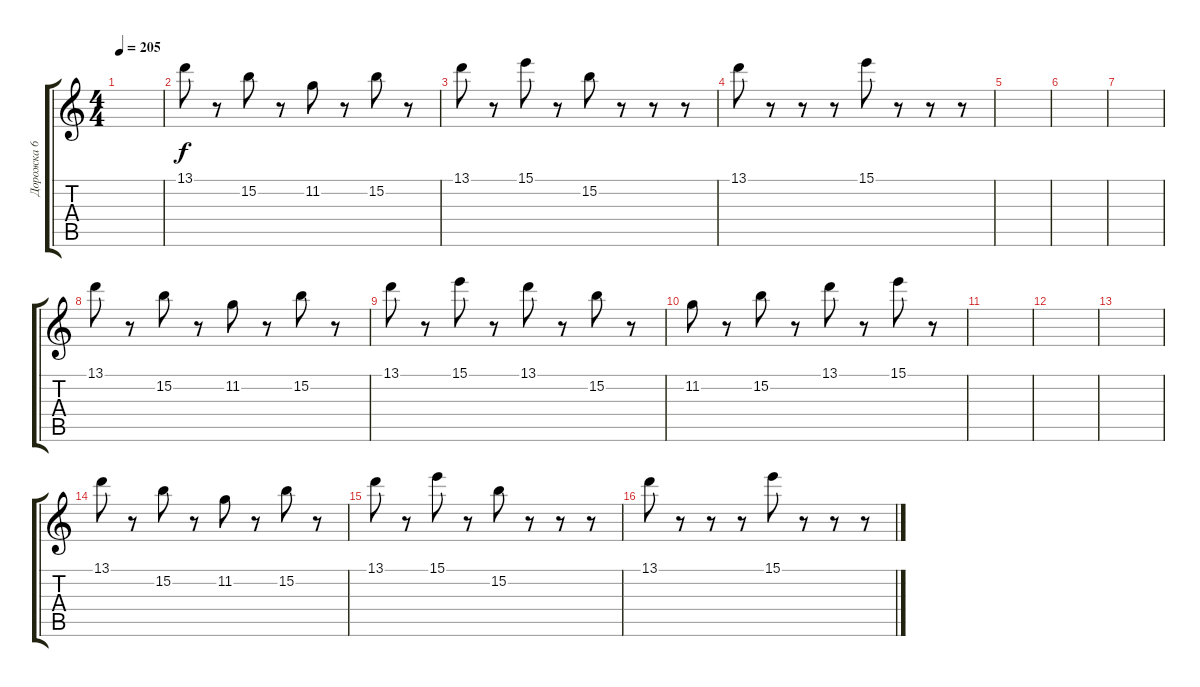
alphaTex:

\track ("Дорожка 6" "Дорожка 6") {instrument distortionguitar}
\staff {score tabs}
\tuning (Db4 Ab3 E3 B2 Gb2 Db2) {hide}
\ts (4 4)
\tempo 205
\clef g2
\ks c
|
13.1.8{instrument acousticgrandpiano} r.8 15.2.8 r.8 11.2.8 r.8 15.2.8 r.8 |
13.1.8 r.8 15.1.8 r.8 15.2.8 r.8 r.8 r.8 |
13.1.8 r.8 r.8 r.8 15.1.8 r.8 r.8 r.8 |
|
|
|
13.1.8{instrument acousticgrandpiano} r.8 15.2.8 r.8 11.2.8 r.8 15.2.8 r.8 |
13.1.8 r.8 15.1.8 r.8 13.1.8 r.8 15.2.8 r.8 |
11.2.8 r.8 15.2.8 r.8 13.1.8 r.8 15.1.8 r.8 |
|
|
|
13.1.8{instrument acousticgrandpiano} r.8 15.2.8 r.8 11.2.8 r.8 15.2.8 r.8 |
13.1.8 r.8 15.1.8 r.8 15.2.8 r.8 r.8 r.8 |
13.1.8 r.8 r.8 r.8 15.1.8 r.8 r.8 r.8
